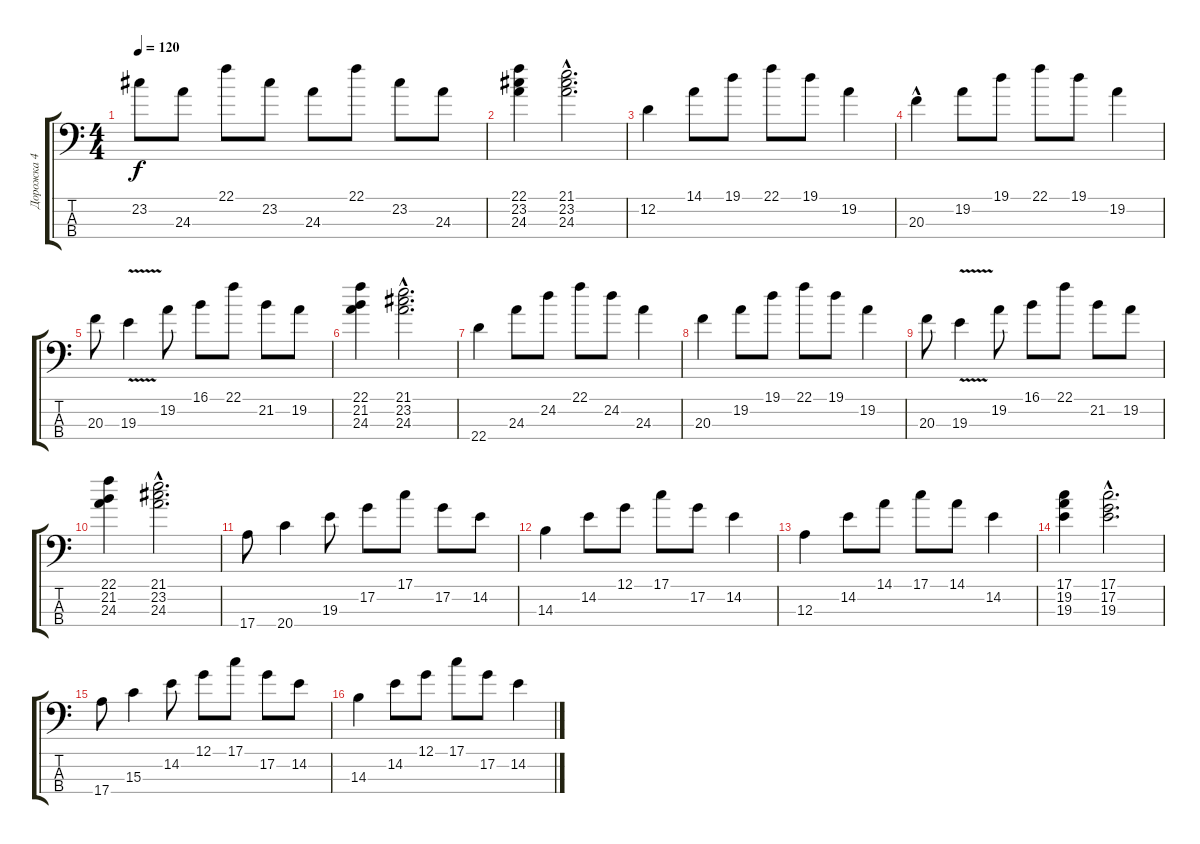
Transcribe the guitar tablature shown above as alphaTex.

\track ("Дорожка 4" "Дорожка 4") {instrument electricbassfinger}
\staff {score tabs}
\tuning (G2 D2 A1 E1) {hide}
\ts (4 4)
\tempo 120
\clef f4
\ks c
23.2.8{dy f} 24.3.8 22.1.8 23.2.8 24.3.8 22.1.8 23.2.8 24.3.8 |
(22.1 23.2 24.3).4 (21.1{hac} 23.2{hac} 24.3{hac}).2{d} |
12.2.4 14.1.8 19.1.8 22.1.8 19.1.8 19.2.4 |
20.3{hac}.4 19.2.8 19.1.8 22.1.8 19.1.8 19.2.4 |
20.3.8 19.3{v}.4 19.2.8 16.1.8 22.1.8 21.2.8 19.2.8 |
(22.1 21.2 24.3).4 (21.1{hac} 23.2{hac} 24.3{hac}).2{d} |
22.4.4 24.3.8 24.2.8 22.1.8 24.2.8 24.3.4 |
20.3.4 19.2.8 19.1.8 22.1.8 19.1.8 19.2.4 |
20.3.8 19.3{v}.4 19.2.8 16.1.8 22.1.8 21.2.8 19.2.8 |
(22.1 21.2 24.3).4 (21.1{hac} 23.2{hac} 24.3{hac}).2{d} |
17.4.8 20.4.4 19.3.8 17.2.8 17.1.8 17.2.8 14.2.8 |
14.3.4 14.2.8 12.1.8 17.1.8 17.2.8 14.2.4 |
12.3.4 14.2.8 14.1.8 17.1.8 14.1.8 14.2.4 |
(17.1 19.2 19.3).4 (17.1{hac} 17.2{hac} 19.3{hac}).2{d} |
17.4.8 15.3.4 14.2.8 12.1.8 17.1.8 17.2.8 14.2.8 |
14.3.4 14.2.8 12.1.8 17.1.8 17.2.8 14.2.4
